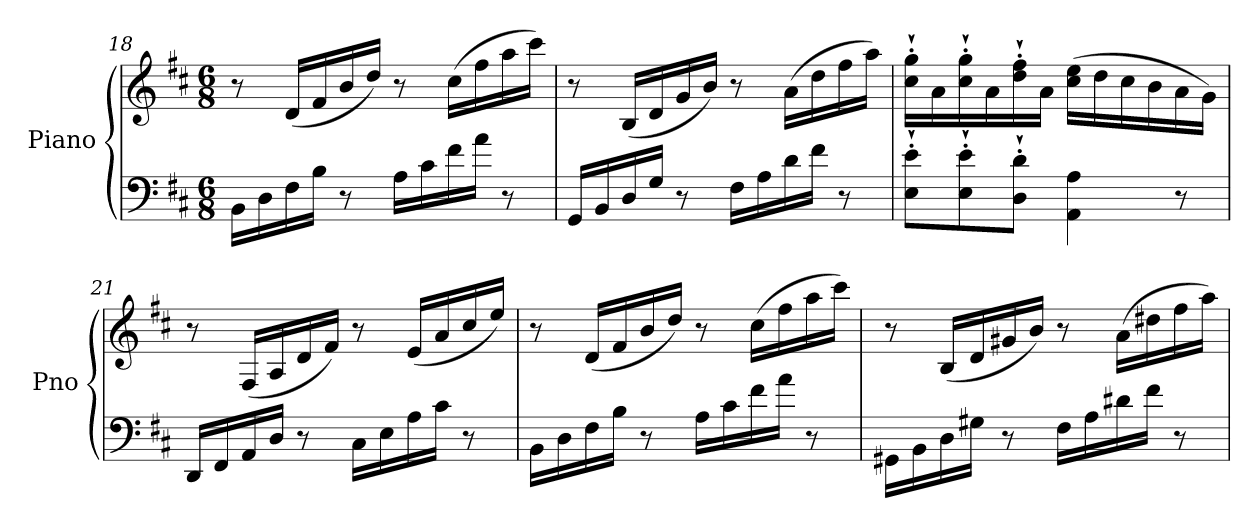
**kern	**kern	**dynam
*part1	*part1	*part1
*staff2	*staff1	*staff1/2
*I"Piano	*	*
*I'Pno	*	*
!!LO:LB:g=z
*clefF4	*clefG2	*
*k[f#c#]	*k[f#c#]	*
*M6/8	*M6/8	*
=18	=18	=18
16BB\LL	8r	.
16D\	.	.
16F#\	(16d/LL	.
16B\JJ	16f#/	.
8r	16b/	.
.	16dd/JJ)	.
16A\LL	8r	.
16c#\	.	.
16f#\	(16cc#\LL	.
16a\JJ	16ff#\	.
8r	16aa\	.
.	16ccc#\JJ)	.
=19	=19	=19
16GG/LL	8r	.
16BB/	.	.
16D/	(16B/LL	.
16G/JJ	16d/	.
8r	16g/	.
.	16b/JJ)	.
16F#\LL	8r	.
16A\	.	.
16d\	(16a\LL	.
16f#\JJ	16dd\	.
8r	16ff#\	.
.	16aa\JJ)	.
=20	=20	=20
8E\`' 8e\`'L	16cc#\`' 16gg\`'LL	.
.	16a\	.
8E\`' 8e\`'	16cc#\`' 16gg\`'	.
.	16a\	.
8D\`' 8d\`'J	16dd\`' 16ff#\`'	.
.	16a\JJ	.
4AA\ 4A\	(16cc#\ 16ee\LL	.
.	16dd\	.
.	16cc#\	.
.	16b\	.
8r	16a\	.
.	16g\JJ)	.
=21	=21	=21
16DD/LL	8r	.
16FF#/	.	.
16AA/	(16F#/LL	.
16D/JJ	16A/	.
8r	16d/	.
.	16f#/JJ)	.
16C#\LL	8r	.
16E\	.	.
!	!	!LO:DY:b
16A\	(16e/LL	other-dynamics
16c#\JJ	16a/	.
8r	16cc#/	.
.	16ee/JJ)	.
!!LO:LB:g=z
=22	=22	=22
16BB\LL	8r	.
16D\	.	.
16F#\	(16d/LL	.
16B\JJ	16f#/	.
8r	16b/	.
.	16dd/JJ)	.
16A\LL	8r	.
16c#\	.	.
16f#\	(16cc#\LL	.
16a\JJ	16ff#\	.
8r	16aa\	.
.	16ccc#\JJ)	.
=23	=23	=23
16GG#X\LL	8r	.
16BB\	.	.
!	!	!LO:DY:b
16D\	(16B/LL	other-dynamics
16G#X\JJ	16d/	.
8r	16g#X/	.
.	16b/JJ)	.
16F#\LL	8r	.
16A\	.	.
16d#X\	(16a\LL	.
16f#\JJ	16dd#X\	.
8r	16ff#\	.
.	16aa\JJ)	.
=	=	=
*-	*-	*-
